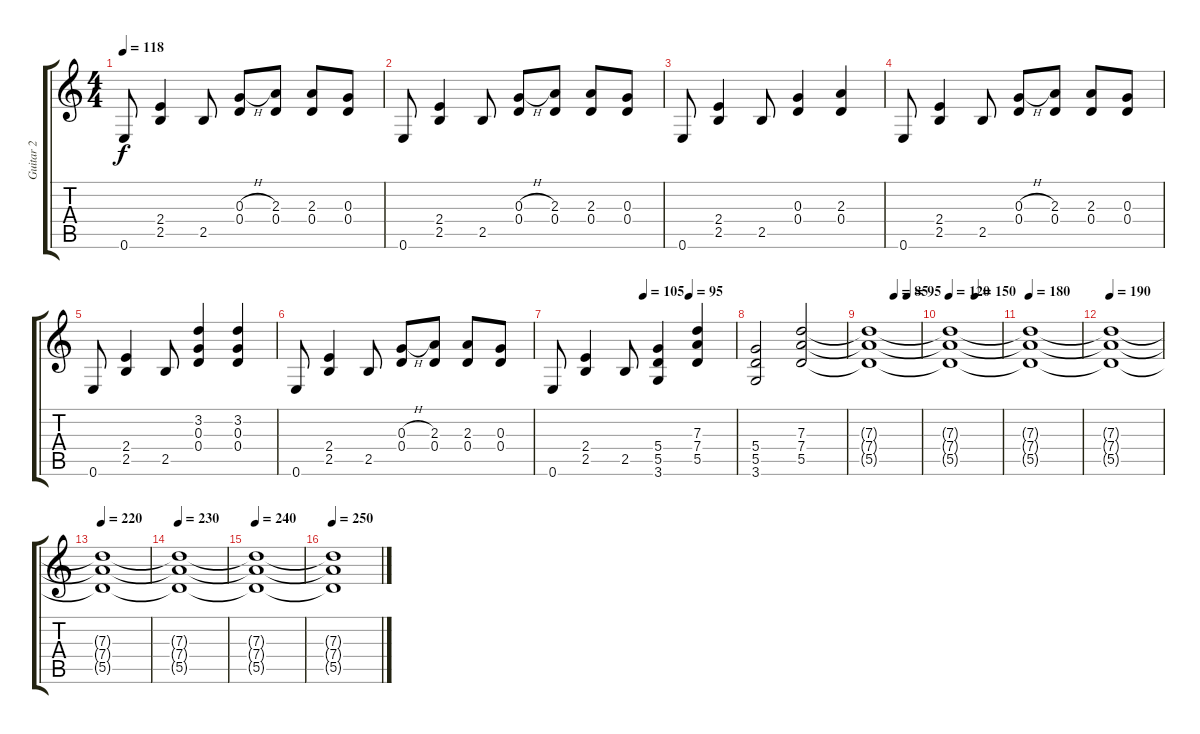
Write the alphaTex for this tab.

\track ("Guitar 2" "Guitar 2") {instrument overdrivenguitar}
\staff {score tabs}
\tuning (E4 B3 G3 D3 A2 E2) {hide}
\ts (4 4)
\tempo 118
\clef g2
\ks c
0.6.8{dy f} (2.4 2.5).4 2.5.8 (0.3{h} 0.4).8 (2.3 0.4).8 (2.3 0.4).8 (0.3 0.4).8 |
0.6.8 (2.4 2.5).4 2.5.8 (0.3{h} 0.4).8 (2.3 0.4).8 (2.3 0.4).8 (0.3 0.4).8 |
0.6.8 (2.4 2.5).4 2.5.8 (0.3 0.4).4 (2.3 0.4).4 |
0.6.8 (2.4 2.5).4 2.5.8 (0.3{h} 0.4).8 (2.3 0.4).8 (2.3 0.4).8 (0.3 0.4).8 |
0.6.8 (2.4 2.5).4 2.5.8 (3.2 0.3 0.4).4 (3.2 0.3 0.4).4 |
0.6.8 (2.4 2.5).4 2.5.8 (0.3{h} 0.4).8 (2.3 0.4).8 (2.3 0.4).8 (0.3 0.4).8 |
\tempo (105 0.5)
\tempo (95 0.75)
0.6.8 (2.4 2.5).4 2.5.8 (5.4 5.5 3.6).4 (7.3 7.4 5.5).4 |
(5.4 5.5 3.6).2 (7.3 7.4 5.5).2 |
\tempo (85 0.5)
\tempo (95 0.75)
(7.3{t} 7.4{t} 5.5{t}).1 |
\tempo 120
\tempo (150 0.5)
(7.3{t} 7.4{t} 5.5{t}).1 |
\tempo 180
(7.3{t} 7.4{t} 5.5{t}).1 |
\tempo 190
(7.3{t} 7.4{t} 5.5{t}).1 |
\tempo 220
(7.3{t} 7.4{t} 5.5{t}).1 |
\tempo 230
(7.3{t} 7.4{t} 5.5{t}).1 |
\tempo 240
(7.3{t} 7.4{t} 5.5{t}).1 |
\tempo 250
(7.3{t} 7.4{t} 5.5{t}).1
